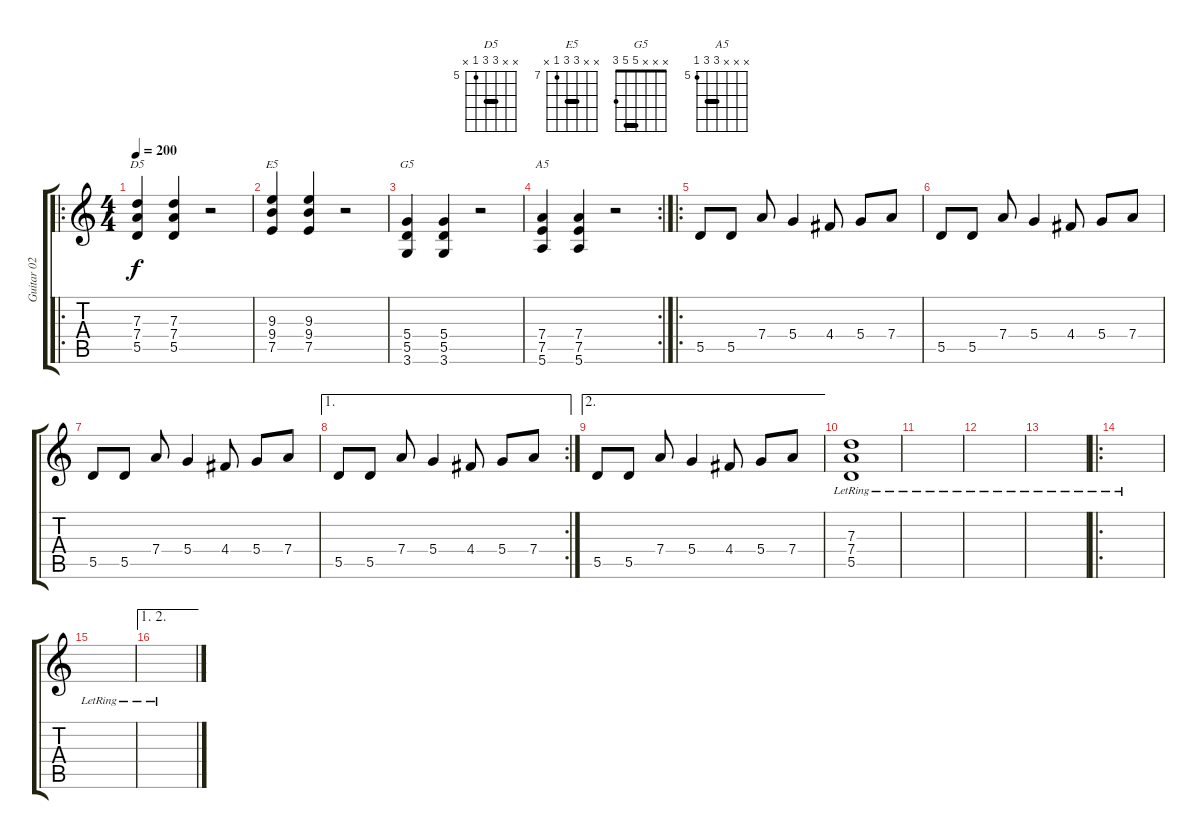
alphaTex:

\track ("Guitar 02 (Laci Braun)" "Guitar 02 ") {instrument overdrivenguitar}
\staff {score tabs}
\tuning (E4 B3 G3 D3 A2 E2) {hide}
\chord ("D5" x x 7 7 5 x) {firstfret 5 barre 7}
\chord ("E5" x x 9 9 7 x) {firstfret 7 barre 9}
\chord ("G5" x x x 5 5 3) {barre 5}
\chord ("A5" x x x 7 7 5) {firstfret 5 barre 7}
\ro
\ts (4 4)
\tempo 200
\clef g2
\ks c
(7.3 7.4 5.5).4{ch "D5" dy f} (7.3 7.4 5.5).4 r.2 |
(9.3 9.4 7.5).4{ch "E5"} (9.3 9.4 7.5).4 r.2 |
(5.4 5.5 3.6).4{ch "G5"} (5.4 5.5 3.6).4 r.2 |
\rc 2
(7.4 7.5 5.6).4{ch "A5"} (7.4 7.5 5.6).4 r.2 |
\ro
5.5.8 5.5.8 7.4.8 5.4.4 4.4.8 5.4.8 7.4.8 |
5.5.8 5.5.8 7.4.8 5.4.4 4.4.8 5.4.8 7.4.8 |
5.5.8 5.5.8 7.4.8 5.4.4 4.4.8 5.4.8 7.4.8 |
\ae 1
\rc 2
5.5.8 5.5.8 7.4.8 5.4.4 4.4.8 5.4.8 7.4.8 |
\ae 2
5.5.8 5.5.8 7.4.8 5.4.4 4.4.8 5.4.8 7.4.8 |
(7.3{lr} 7.4{lr} 5.5{lr}).1 |
|
|
|
\ro
|
|
\ae (1 2)
